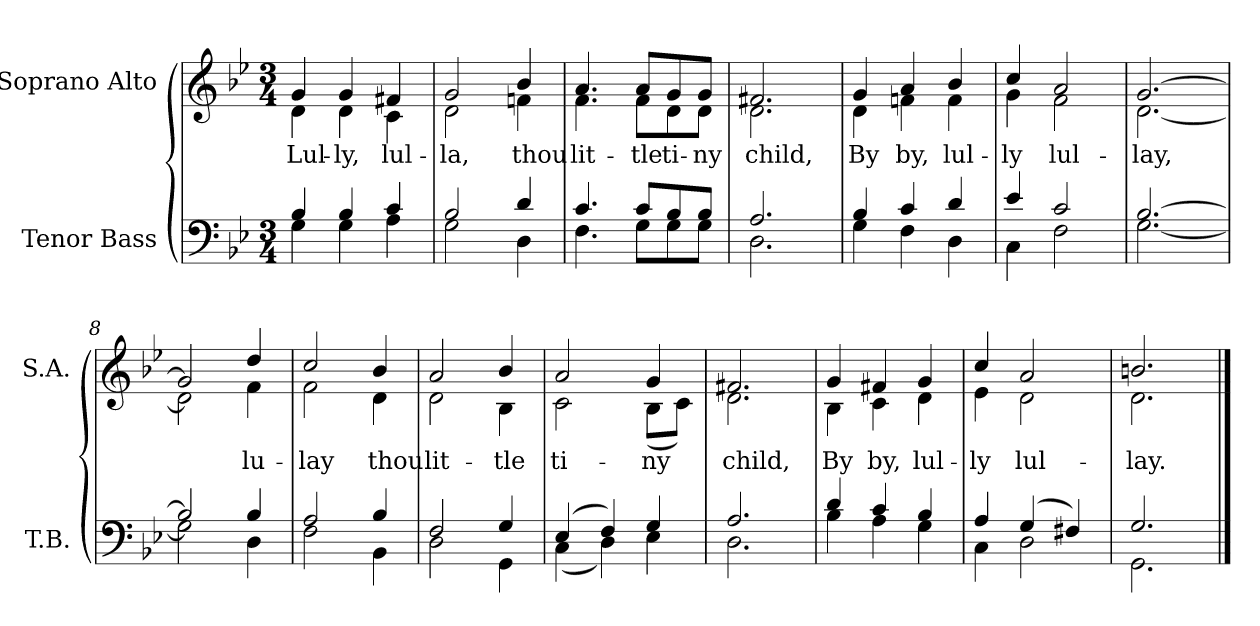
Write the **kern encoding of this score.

**kern	**kern	**text
*part2	*part1	*part1
*staff2	*staff1	*staff1
*I"Tenor Bass	*I"Soprano Alto	*
*I'T.B.	*I'S.A.	*
!!LO:PB:g=z
*clefF4	*clefG2	*
*k[b-e-]	*k[b-e-]	*
*B-:	*B-:	*
*M3/4	*M3/4	*
=1	=1	=1
*^	*^	*
!	!	!	!	!LO:LY:b:color=#000000
4B-i/	4Gi\	4gi/	4di\	Lul-
!	!	!	!	!LO:LY:b:color=#000000
4B-i/	4Gi\	4gi/	4di\	-ly,
!	!	!	!	!LO:LY:b:color=#000000
4ci/	4Ai\	4f#Xi/	4ci\	lul-
=2	=2	=2	=2	=2
!	!	!	!	!LO:LY:b:color=#000000
2B-i/	2Gi\	2gi/	2di\	-la,
!	!	!	!	!LO:LY:b:color=#000000
4di/	4Di\	4b-i/	4fni\	thou
=3	=3	=3	=3	=3
!	!	!	!	!LO:LY:b:color=#000000
4.ci/	4.Fi\	4.ai/	4.fi\	lit-
!	!	!	!	!LO:LY:b:color=#000000
8ci/L	8Gi\L	8ai/L	8fi\L	-tle
!	!	!	!	!LO:LY:b:color=#000000
8B-i/	8Gi\	8gi/	8di\	ti-
!	!	!	!	!LO:LY:b:color=#000000
8B-i/J	8Gi\J	8gi/J	8di\J	-ny
=4	=4	=4	=4	=4
!	!	!	!	!LO:LY:b:color=#000000
2.Ai/	2.Di\	2.f#Xi/	2.di\	child,
=5	=5	=5	=5	=5
!	!	!	!	!LO:LY:b:color=#000000
4B-i/	4Gi\	4gi/	4di\	By
!	!	!	!	!LO:LY:b:color=#000000
4ci/	4Fi\	4ai/	4fni\	by,
!	!	!	!	!LO:LY:b:color=#000000
4di/	4Di\	4b-i/	4fi\	lul-
=6	=6	=6	=6	=6
!	!	!	!	!LO:LY:b:color=#000000
4e-i/	4Ci\	4cci/	4gi\	-ly
!	!	!	!	!LO:LY:b:color=#000000
2ci/	2Fi\	2ai/	2fi\	lul-
=7	=7	=7	=7	=7
!	!	!	!	!LO:LY:b:color=#000000
[>2.B-i/	[<2.Gi\	[>2.gi/	[<2.di\	-lay,
!!LO:LB:g=z	!!
=8	=8	=8	=8	=8
2B-i/]	2Gi\]	2gi/]	2di\]	.
!	!	!	!	!LO:LY:b:color=#000000
4B-i/	4Di\	4ddi/	4fi\	lu-
=9	=9	=9	=9	=9
!	!	!	!	!LO:LY:b:color=#000000
2Ai/	2Fi\	2cci/	2fi\	-lay
!	!	!	!	!LO:LY:b:color=#000000
4B-i/	4BB-i\	4b-i/	4di\	thou
=10	=10	=10	=10	=10
!	!	!	!	!LO:LY:b:color=#000000
2Fi/	2Di\	2ai/	2di\	lit-
!	!	!	!	!LO:LY:b:color=#000000
4Gi/	4GGi\	4b-i/	4B-i\	-tle
=11	=11	=11	=11	=11
!	!	!	!	!LO:LY:b:color=#000000
(4E-i/	(4Ci\	2ai/	2ci\	ti-
4Fi/)	4Di\)	.	.	.
!	!	!	!	!LO:LY:b:color=#000000
4Gi/	4E-i\	4gi/	(8B-i\L	-ny
.	.	.	8ci\J)	.
=12	=12	=12	=12	=12
!	!	!	!	!LO:LY:b:color=#000000
2.Ai/	2.Di\	2.f#Xi/	2.di\	child,
=13	=13	=13	=13	=13
!	!	!	!	!LO:LY:b:color=#000000
4di/	4B-i\	4gi/	4B-i\	By
!	!	!	!	!LO:LY:b:color=#000000
4ci/	4Ai\	4f#Xi/	4ci\	by,
!	!	!	!	!LO:LY:b:color=#000000
4B-i/	4Gi\	4gi/	4di\	lul-
=14	=14	=14	=14	=14
!	!	!	!	!LO:LY:b:color=#000000
4Ai/	4Ci\	4cci/	4e-i\	-ly
!	!	!	!	!LO:LY:b:color=#000000
(4Gi/	2Di\	2ai/	2di\	lul-
4F#Xi/)	.	.	.	.
=15	=15	=15	=15	=15
!	!	!	!	!LO:LY:b:color=#000000
2.Gi/	2.GGi\	2.bni/	2.di\	-lay.
*v	*v	*	*	*
*	*v	*v	*
==	==	==
*-	*-	*-
